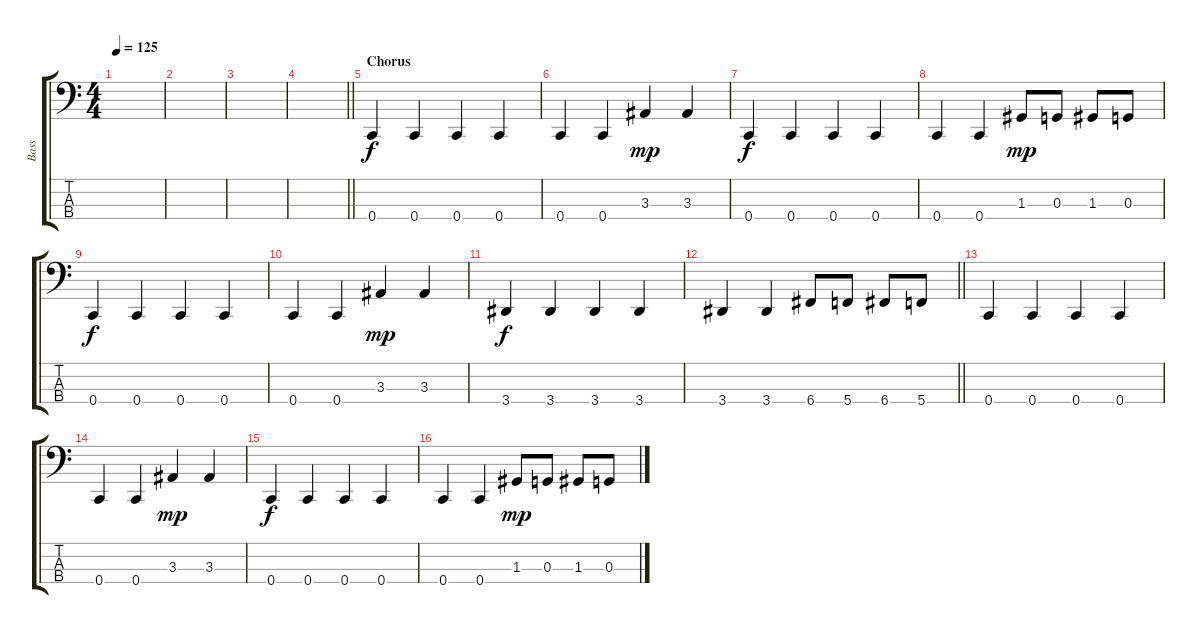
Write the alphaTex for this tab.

\track ("Bass" "Bass") {instrument electricbassfinger}
\staff {score tabs}
\tuning (F2 C2 G1 C1) {hide}
\ts (4 4)
\tempo 125
\clef f4
\ks c
|
|
|
\barLineRight lightlight
|
\section ("" "Chorus")
0.4.4 0.4.4 0.4.4 0.4.4 |
0.4.4 0.4.4 3.3.4{dy mp} 3.3.4 |
0.4.4{dy f} 0.4.4 0.4.4 0.4.4 |
0.4.4 0.4.4 1.3.8{dy mp} 0.3.8 1.3.8 0.3.8 |
0.4.4{dy f} 0.4.4 0.4.4 0.4.4 |
0.4.4 0.4.4 3.3.4{dy mp} 3.3.4 |
3.4.4{dy f} 3.4.4 3.4.4 3.4.4 |
\barLineRight lightlight
3.4.4 3.4.4 6.4.8 5.4.8 6.4.8 5.4.8 |
0.4.4 0.4.4 0.4.4 0.4.4 |
0.4.4 0.4.4 3.3.4{dy mp} 3.3.4 |
0.4.4{dy f} 0.4.4 0.4.4 0.4.4 |
0.4.4 0.4.4 1.3.8{dy mp} 0.3.8 1.3.8 0.3.8
